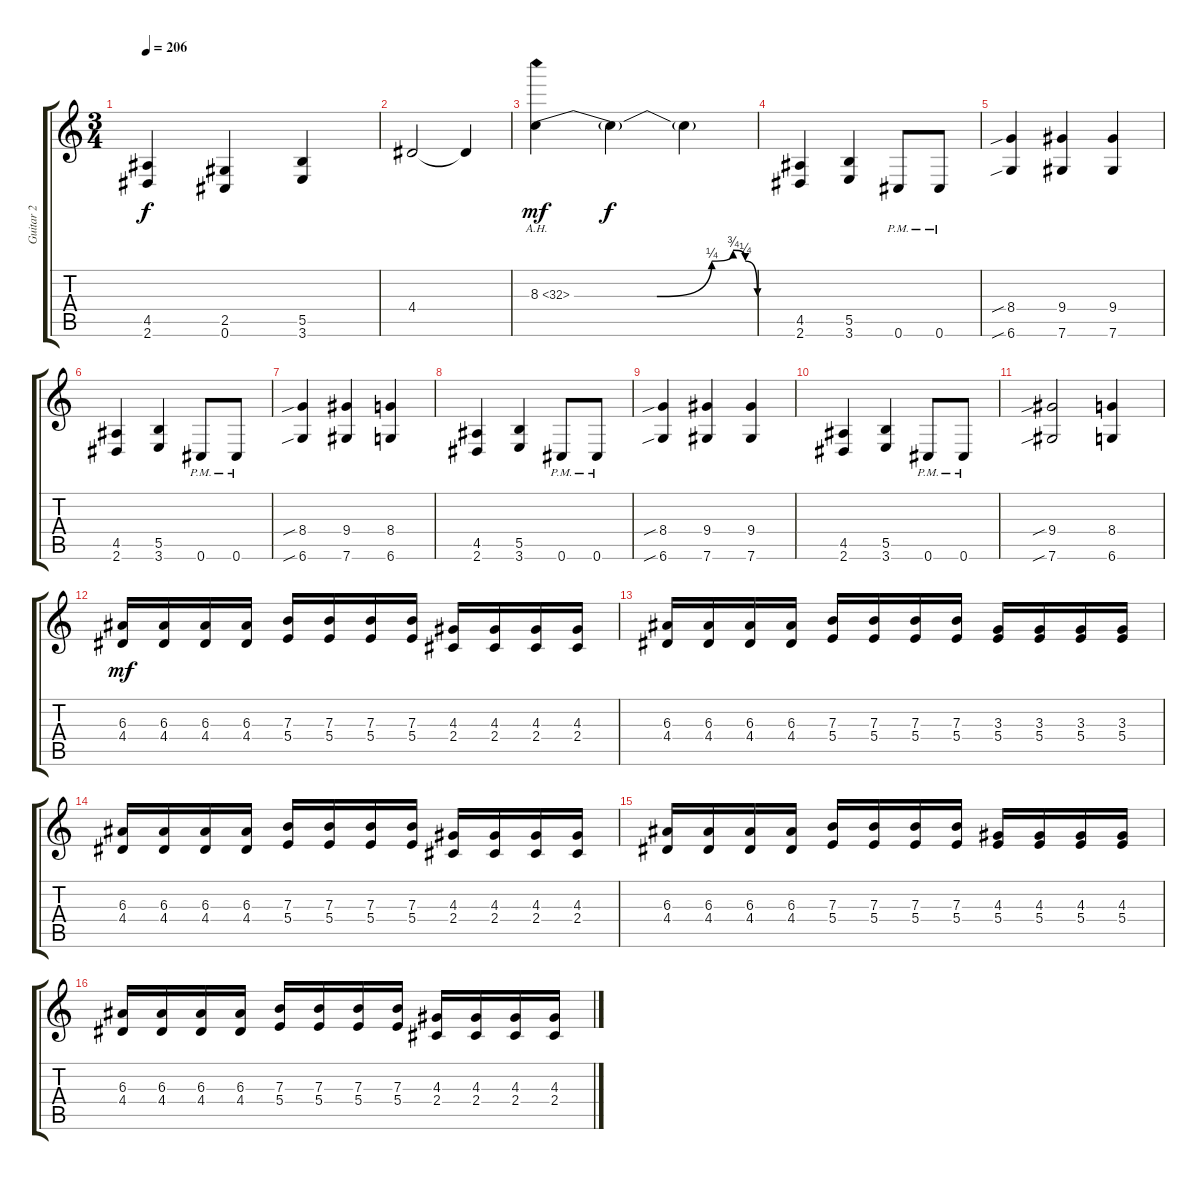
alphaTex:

\track ("Guitar 2" "Guitar 2") {instrument distortionguitar}
\staff {score tabs}
\tuning (Db4 Ab3 E3 B2 Gb2 Db2) {hide}
\ts (3 4)
\tempo 206
\clef g2
\ks c
(4.5 2.6).4{dy f} (2.5 0.6).4 (5.5 3.6).4 |
4.4.2 4.4{t}.4 |
8.3{be (custom 0 0 27 0 45 1 52 3 56 1 60 0) ah 24}.4{dy mf} 8.3{t}.4{dy f} 8.3{t}.4 |
(4.5 2.6).4 (5.5 3.6).4 0.6{pm}.8 0.6{pm}.8 |
(8.4{sib} 6.6{sib}).4 (9.4 7.6).4 (9.4 7.6).4 |
(4.5 2.6).4 (5.5 3.6).4 0.6{pm}.8 0.6{pm}.8 |
(8.4{sib} 6.6{sib}).4 (9.4 7.6).4 (8.4 6.6).4 |
(4.5 2.6).4 (5.5 3.6).4 0.6{pm}.8 0.6{pm}.8 |
(8.4{sib} 6.6{sib}).4 (9.4 7.6).4 (9.4 7.6).4 |
(4.5 2.6).4 (5.5 3.6).4 0.6{pm}.8 0.6{pm}.8 |
(9.4{sib} 7.6{sib}).2 (8.4 6.6).4 |
(6.3 4.4).16{dy mf} (6.3 4.4).16 (6.3 4.4).16 (6.3 4.4).16 (7.3 5.4).16 (7.3 5.4).16 (7.3 5.4).16 (7.3 5.4).16 (4.3 2.4).16 (4.3 2.4).16 (4.3 2.4).16 (4.3 2.4).16 |
(6.3 4.4).16 (6.3 4.4).16 (6.3 4.4).16 (6.3 4.4).16 (7.3 5.4).16 (7.3 5.4).16 (7.3 5.4).16 (7.3 5.4).16 (3.3 5.4).16 (3.3 5.4).16 (3.3 5.4).16 (3.3 5.4).16 |
(6.3 4.4).16 (6.3 4.4).16 (6.3 4.4).16 (6.3 4.4).16 (7.3 5.4).16 (7.3 5.4).16 (7.3 5.4).16 (7.3 5.4).16 (4.3 2.4).16 (4.3 2.4).16 (4.3 2.4).16 (4.3 2.4).16 |
(6.3 4.4).16 (6.3 4.4).16 (6.3 4.4).16 (6.3 4.4).16 (7.3 5.4).16 (7.3 5.4).16 (7.3 5.4).16 (7.3 5.4).16 (4.3 5.4).16 (4.3 5.4).16 (4.3 5.4).16 (4.3 5.4).16 |
(6.3 4.4).16 (6.3 4.4).16 (6.3 4.4).16 (6.3 4.4).16 (7.3 5.4).16 (7.3 5.4).16 (7.3 5.4).16 (7.3 5.4).16 (4.3 2.4).16 (4.3 2.4).16 (4.3 2.4).16 (4.3 2.4).16
